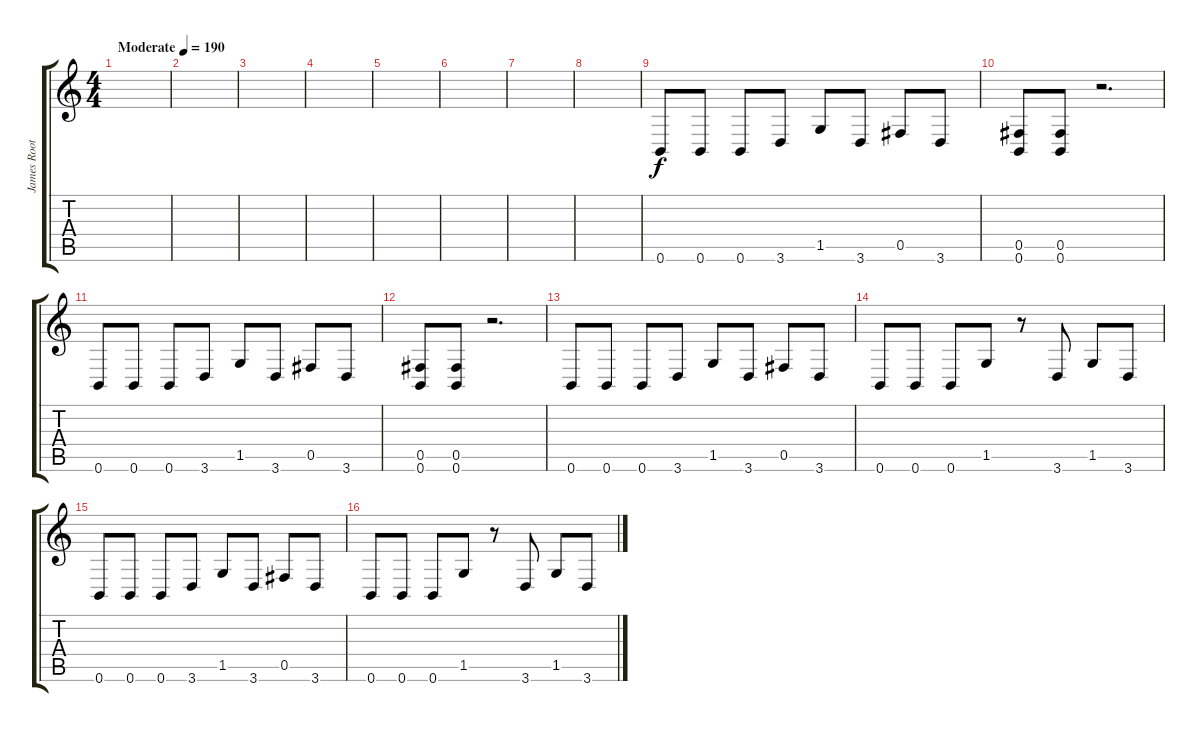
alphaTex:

\track ("James Root" "James Root") {instrument distortionguitar}
\staff {score tabs}
\tuning (Db4 Ab3 E3 B2 Gb2 B1) {hide}
\ts (4 4)
\tempo (190 "Moderate")
\clef g2
\ks c
|
|
|
|
|
|
|
|
0.6.8 0.6.8 0.6.8 3.6.8 1.5.8 3.6.8 0.5.8 3.6.8 |
(0.5 0.6).8 (0.5 0.6).8 r.2{d} |
0.6.8 0.6.8 0.6.8 3.6.8 1.5.8 3.6.8 0.5.8 3.6.8 |
(0.5 0.6).8 (0.5 0.6).8 r.2{d} |
0.6.8 0.6.8 0.6.8 3.6.8 1.5.8 3.6.8 0.5.8 3.6.8 |
0.6.8 0.6.8 0.6.8 1.5.8 r.8 3.6.8 1.5.8 3.6.8 |
0.6.8 0.6.8 0.6.8 3.6.8 1.5.8 3.6.8 0.5.8 3.6.8 |
0.6.8 0.6.8 0.6.8 1.5.8 r.8 3.6.8 1.5.8 3.6.8
